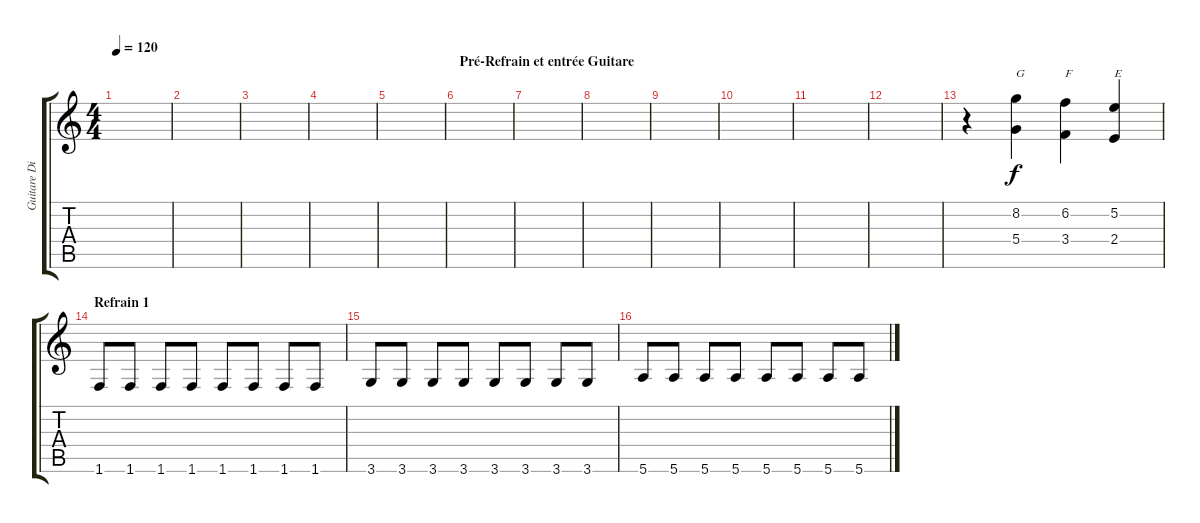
\track ("Guitare Dist. (Matthew Bellamy)" "Guitare Di") {instrument distortionguitar}
\staff {score tabs}
\tuning (E4 B3 G3 D3 A2 E2) {hide}
\ts (4 4)
\tempo 120
\clef g2
\ks c
|
|
|
|
|
\section ("" "Pré-Refrain et entrée Guitare")
|
|
|
|
|
|
|
r.4 (8.2 5.4).4{txt "G"} (6.2 3.4).4{txt "F"} (5.2 2.4).4{txt "E"} |
\section ("" "Refrain 1")
1.6.8 1.6.8 1.6.8 1.6.8 1.6.8 1.6.8 1.6.8 1.6.8 |
3.6.8 3.6.8 3.6.8 3.6.8 3.6.8 3.6.8 3.6.8 3.6.8 |
5.6.8 5.6.8 5.6.8 5.6.8 5.6.8 5.6.8 5.6.8 5.6.8
